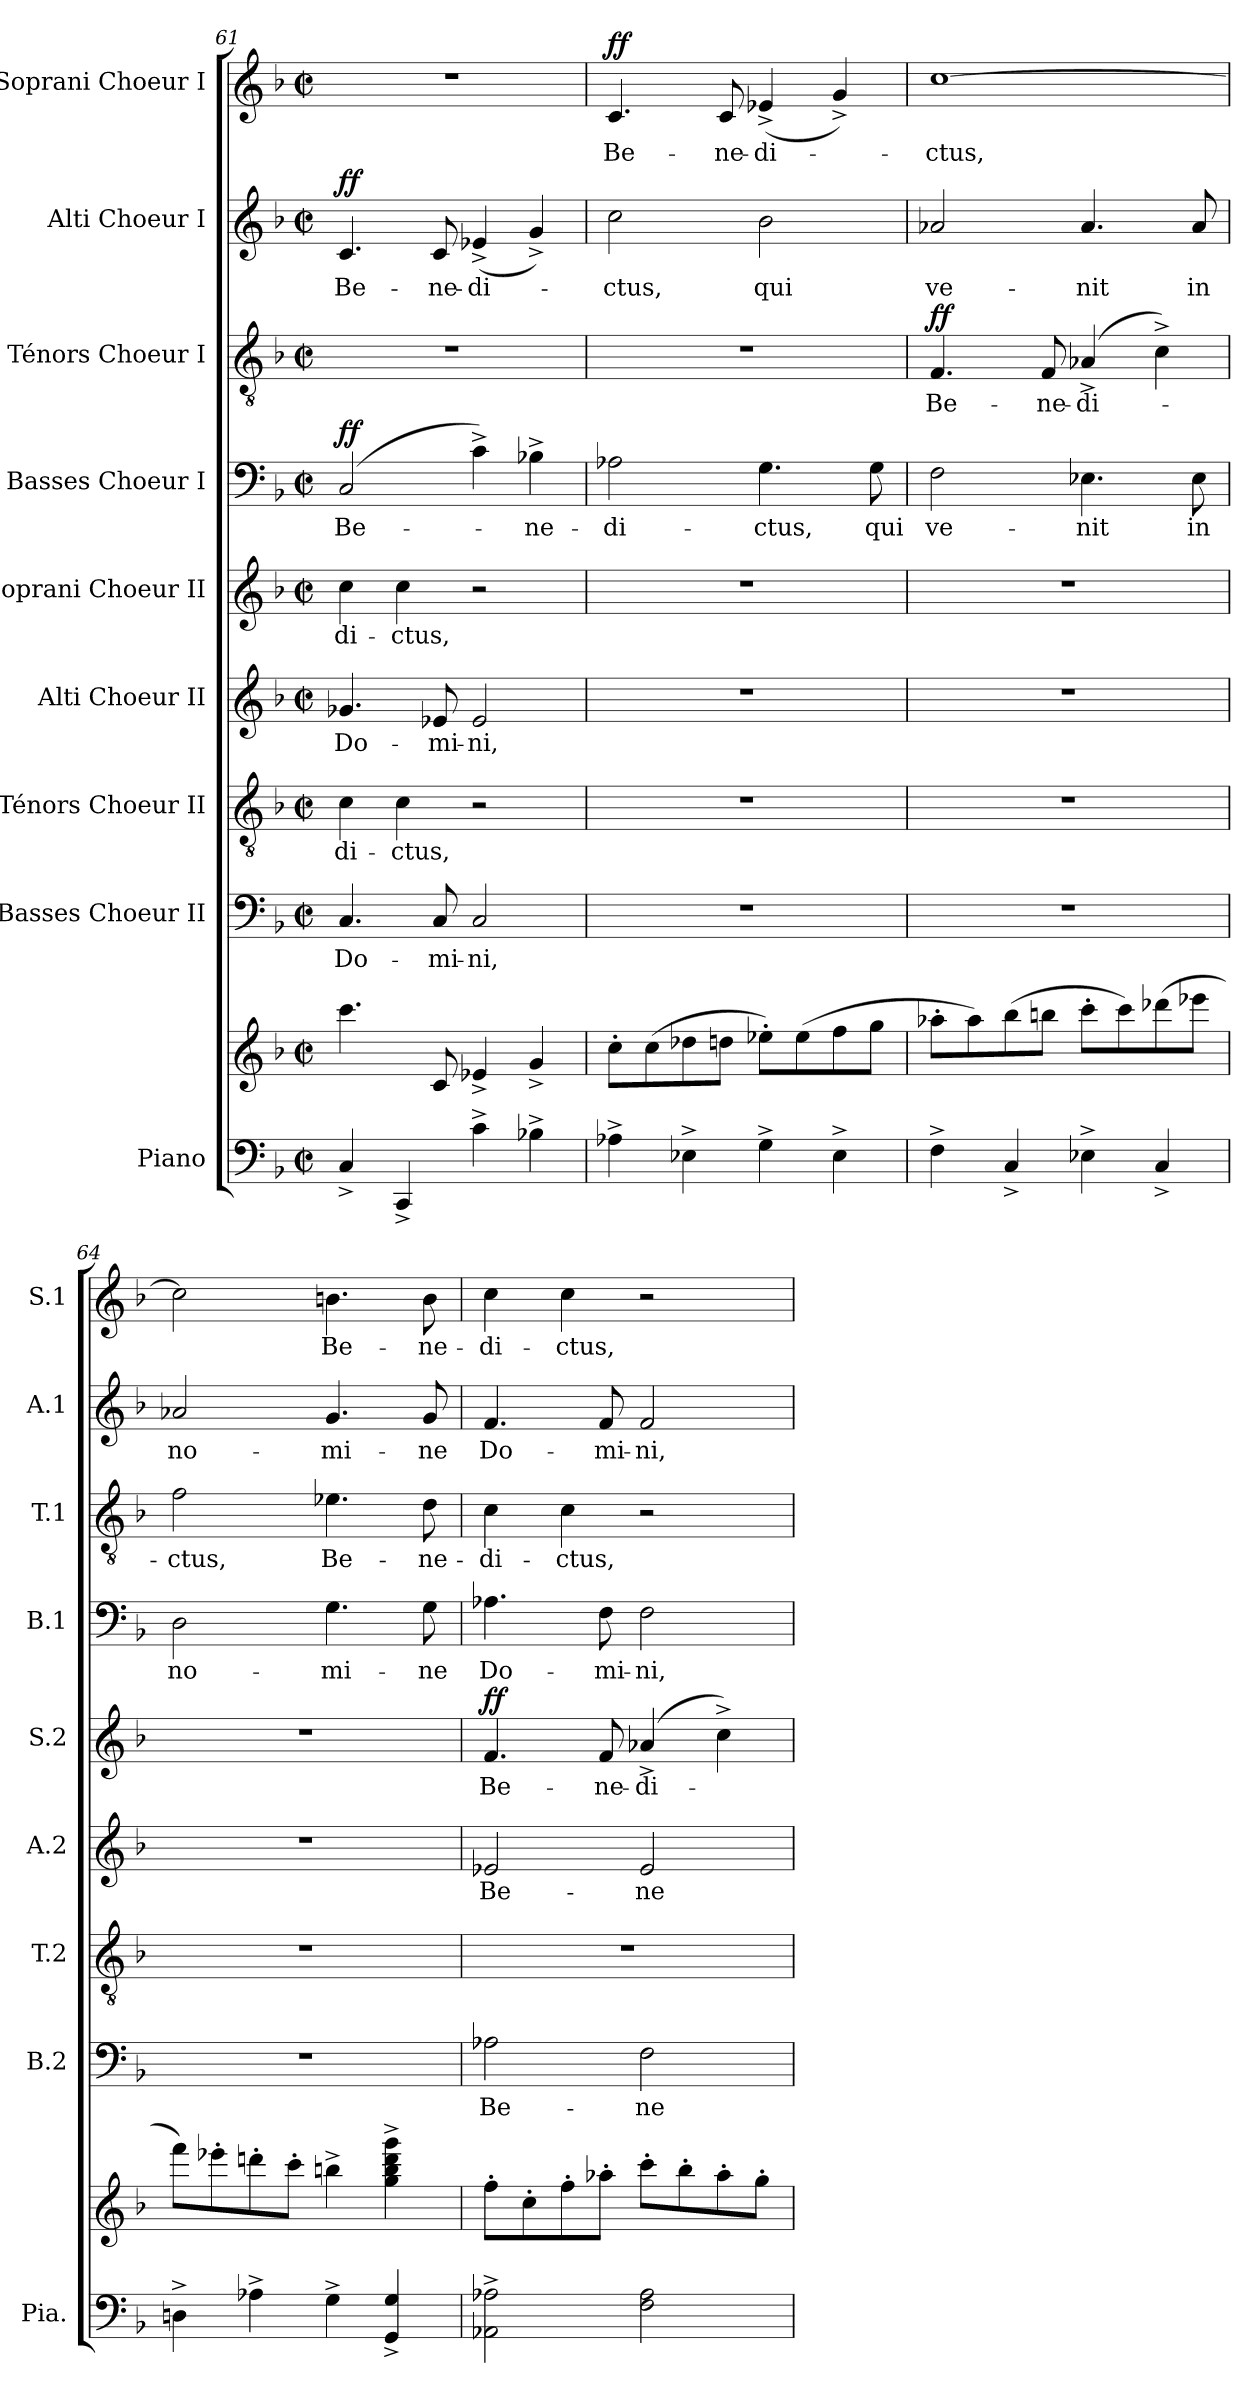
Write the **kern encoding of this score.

**kern	**kern	**kern	**text	**kern	**text	**kern	**text	**kern	**text	**dynam	**kern	**text	**dynam	**kern	**text	**dynam	**kern	**text	**dynam	**kern	**text	**dynam
*part9	*part9	*part8	*part8	*part7	*part7	*part6	*part6	*part5	*part5	*part5	*part4	*part4	*part4	*part3	*part3	*part3	*part2	*part2	*part2	*part1	*part1	*part1
*staff10	*staff9	*staff8	*staff8	*staff7	*staff7	*staff6	*staff6	*staff5	*staff5	*staff5	*staff4	*staff4	*staff4	*staff3	*staff3	*staff3	*staff2	*staff2	*staff2	*staff1	*staff1	*staff1
*I"Piano	*	*I"Basses Choeur II	*	*I"Ténors Choeur II	*	*I"Alti Choeur II	*	*I"Soprani Choeur II	*	*	*I"Basses Choeur I	*	*	*I"Ténors Choeur I	*	*	*I"Alti Choeur I	*	*	*I"Soprani Choeur I	*	*
*I'Pia.	*	*I'B.2	*	*I'T.2	*	*I'A.2	*	*I'S.2	*	*	*I'B.1	*	*	*I'T.1	*	*	*I'A.1	*	*	*I'S.1	*	*
*clefF4	*clefG2	*clefF4	*	*clefGv2	*	*clefG2	*	*clefG2	*	*	*clefF4	*	*	*clefGv2	*	*	*clefG2	*	*	*clefG2	*	*
*	*	*	*	*	*	*ITrd2c3	*	*	*	*	*	*	*	*	*	*	*	*	*	*	*	*
*k[b-]	*k[b-]	*k[b-]	*	*k[b-]	*	*k[f#c#]	*	*k[b-]	*	*	*k[b-]	*	*	*k[b-]	*	*	*k[b-]	*	*	*k[b-]	*	*
*M2/2	*M2/2	*M2/2	*	*M2/2	*	*M2/2	*	*M2/2	*	*	*M2/2	*	*	*M2/2	*	*	*M2/2	*	*	*M2/2	*	*
*met(c|)	*met(c|)	*met(c|)	*	*met(c|)	*	*met(c|)	*	*met(c|)	*	*	*met(c|)	*	*	*met(c|)	*	*	*met(c|)	*	*	*met(c|)	*	*
=61	=61	=61	=61	=61	=61	=61	=61	=61	=61	=61	=61	=61	=61	=61	=61	=61	=61	=61	=61	=61	=61	=61
!	!	!	!	!	!	!	!	!	!	!	!	!	!LO:DY:a	!	!	!	!	!	!LO:DY:a	!	!	!
4C^/	4.ccc\	4.C/	Do-	4c\	-di-	4.e-Xi/	Do-	4cc\	-di-	.	(2C/	Be-	ff	1r	.	.	4.ci/	Be-	ff	1r	.	.
4CC^/	.	.	.	4c\	-ctus,	.	.	4cc\	-ctus,	.	.	.	.	.	.	.	.	.	.	.	.	.
.	8c/	8C/	-mi-	.	.	8cni/	-mi-	.	.	.	.	.	.	.	.	.	8ci/	-ne-	.	.	.	.
4c^\	4e-X^/	2C/	-ni,	2r	.	2ci/	-ni,	2r	.	.	4c^\)	.	.	.	.	.	(4e-X^i/	-di-	.	.	.	.
4B-X^\	4g^/	.	.	.	.	.	.	.	.	.	4B-X^\	-ne-	.	.	.	.	4g^i/)	.	.	.	.	.
!!LO:PB:g=z
=62	=62	=62	=62	=62	=62	=62	=62	=62	=62	=62	=62	=62	=62	=62	=62	=62	=62	=62	=62	=62	=62	=62
!	!	!	!	!	!	!	!	!	!	!	!	!	!	!	!	!	!	!	!	!	!	!LO:DY:a
4A-X^\	8cc'\L	1r	.	1r	.	1r	.	1r	.	.	2A-X\	-di-	.	1r	.	.	2cci\	-ctus,	.	4.c/	Be-	ff
.	(8cc\	.	.	.	.	.	.	.	.	.	.	.	.	.	.	.	.	.	.	.	.	.
4E-X^\	8dd-X\	.	.	.	.	.	.	.	.	.	.	.	.	.	.	.	.	.	.	.	.	.
.	8ddn\J	.	.	.	.	.	.	.	.	.	.	.	.	.	.	.	.	.	.	8c/	-ne-	.
4G^\	8ee-X'\L)	.	.	.	.	.	.	.	.	.	4.G\	-ctus,	.	.	.	.	2b-i\	qui	.	(4e-X^/	-di-	.
.	(8ee-\	.	.	.	.	.	.	.	.	.	.	.	.	.	.	.	.	.	.	.	.	.
4E-^\	8ff\	.	.	.	.	.	.	.	.	.	.	.	.	.	.	.	.	.	.	4g^/)	.	.
.	8gg\J	.	.	.	.	.	.	.	.	.	8G\	qui	.	.	.	.	.	.	.	.	.	.
=63	=63	=63	=63	=63	=63	=63	=63	=63	=63	=63	=63	=63	=63	=63	=63	=63	=63	=63	=63	=63	=63	=63
!	!	!	!	!	!	!	!	!	!	!	!	!	!	!	!	!LO:DY:a	!	!	!	!	!	!
4F^\	8aa-X'\L	1r	.	1r	.	1r	.	1r	.	.	2F\	ve-	.	4.F/	Be-	ff	2a-Xi/	ve-	.	[1cc	-ctus,	.
.	8aa-\)	.	.	.	.	.	.	.	.	.	.	.	.	.	.	.	.	.	.	.	.	.
4C^/	(8bb-\	.	.	.	.	.	.	.	.	.	.	.	.	.	.	.	.	.	.	.	.	.
.	8bbn\J	.	.	.	.	.	.	.	.	.	.	.	.	8F/	-ne-	.	.	.	.	.	.	.
4E-X^\	8ccc'\L	.	.	.	.	.	.	.	.	.	4.E-X\	-nit	.	(4A-X^/	-di-	.	4.a-i/	-nit	.	.	.	.
.	8ccc\)	.	.	.	.	.	.	.	.	.	.	.	.	.	.	.	.	.	.	.	.	.
4C^/	(8ddd-X\	.	.	.	.	.	.	.	.	.	.	.	.	4c^\)	.	.	.	.	.	.	.	.
.	8eee-X\J	.	.	.	.	.	.	.	.	.	8E-\	in	.	.	.	.	8a-i/	in	.	.	.	.
=64	=64	=64	=64	=64	=64	=64	=64	=64	=64	=64	=64	=64	=64	=64	=64	=64	=64	=64	=64	=64	=64	=64
4Dn^\	8fff\L)	1r	.	1r	.	1r	.	1r	.	.	2D\	no-	.	2f\	-ctus,	.	2a-Xi/	no-	.	2cc\]	.	.
.	8eee-X'\	.	.	.	.	.	.	.	.	.	.	.	.	.	.	.	.	.	.	.	.	.
4A-X^\	8dddn'\	.	.	.	.	.	.	.	.	.	.	.	.	.	.	.	.	.	.	.	.	.
.	8ccc'\J	.	.	.	.	.	.	.	.	.	.	.	.	.	.	.	.	.	.	.	.	.
4G^\	4bbn^\	.	.	.	.	.	.	.	.	.	4.G\	-mi-	.	4.e-X\	Be-	.	4.gi/	-mi-	.	4.bn\	Be-	.
4GG/^ 4G/^	4gg\^ 4bb\^ 4ddd\^ 4ggg\^	.	.	.	.	.	.	.	.	.	.	.	.	.	.	.	.	.	.	.	.	.
.	.	.	.	.	.	.	.	.	.	.	8G\	-ne	.	8d\	-ne-	.	8gi/	-ne	.	8b\	-ne-	.
=65	=65	=65	=65	=65	=65	=65	=65	=65	=65	=65	=65	=65	=65	=65	=65	=65	=65	=65	=65	=65	=65	=65
!	!	!	!	!	!	!	!	!	!	!LO:DY:a	!	!	!	!	!	!	!	!	!	!	!	!
2AA-X\^ 2A-X\^	8ff'\L	2A-X\	Be-	1r	.	2cni/	Be-	4.f/	Be-	ff	4.A-X\	Do-	.	4c\	-di-	.	4.fi/	Do-	.	4cc\	-di-	.
.	8cc'\	.	.	.	.	.	.	.	.	.	.	.	.	.	.	.	.	.	.	.	.	.
.	8ff'\	.	.	.	.	.	.	.	.	.	.	.	.	4c\	-ctus,	.	.	.	.	4cc\	-ctus,	.
.	8aa-X'\J	.	.	.	.	.	.	8f/	-ne-	.	8F\	-mi-	.	.	.	.	8fi/	-mi-	.	.	.	.
2F\ 2A-\	8ccc'\L	2F\	-ne-	.	.	2ci/	-ne-	(4a-X^/	-di-	.	2F\	-ni,	.	2r	.	.	2fi/	-ni,	.	2r	.	.
.	8bb-'\	.	.	.	.	.	.	.	.	.	.	.	.	.	.	.	.	.	.	.	.	.
.	8aa-'\	.	.	.	.	.	.	4cc^\)	.	.	.	.	.	.	.	.	.	.	.	.	.	.
.	8gg'\J	.	.	.	.	.	.	.	.	.	.	.	.	.	.	.	.	.	.	.	.	.
=	=	=	=	=	=	=	=	=	=	=	=	=	=	=	=	=	=	=	=	=	=	=
*-	*-	*-	*-	*-	*-	*-	*-	*-	*-	*-	*-	*-	*-	*-	*-	*-	*-	*-	*-	*-	*-	*-
